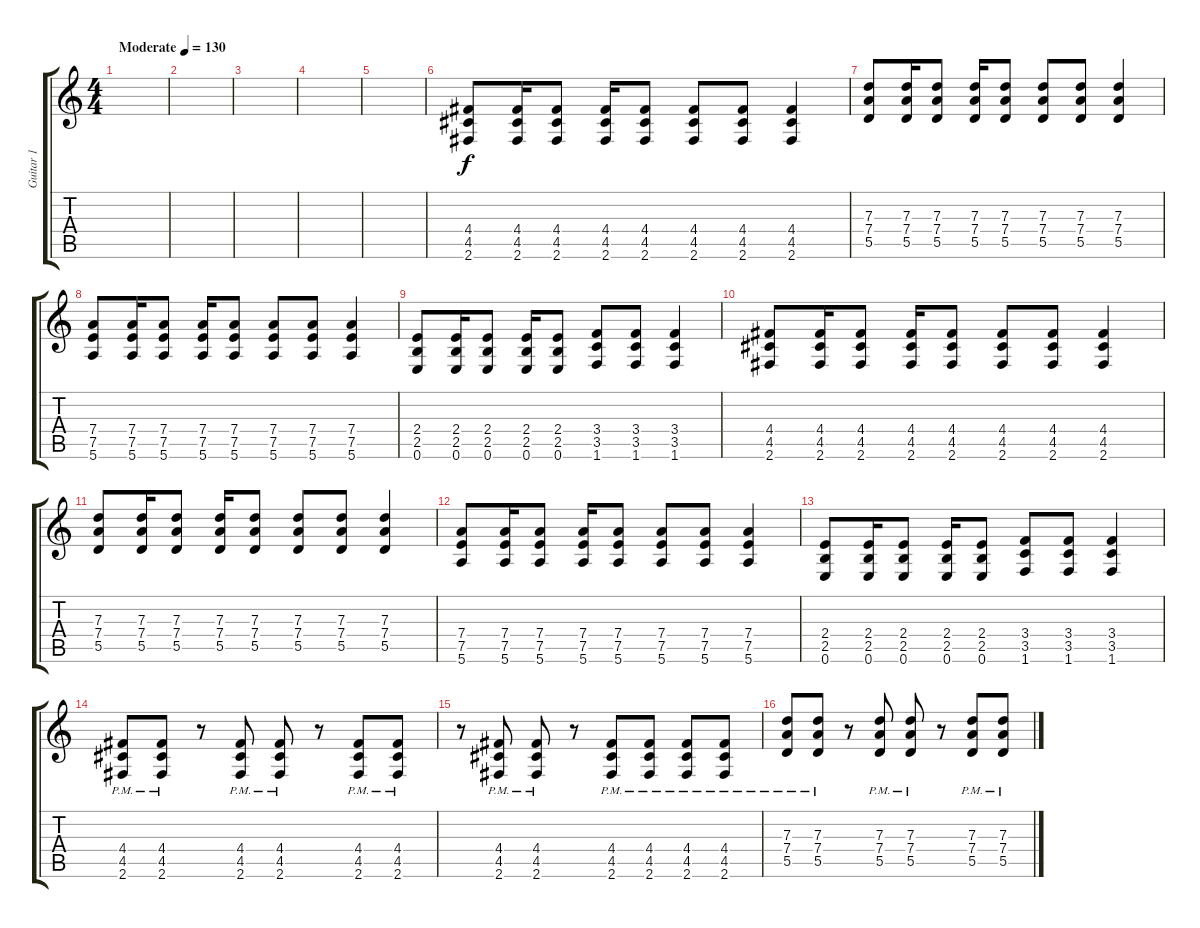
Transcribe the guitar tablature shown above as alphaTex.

\track ("Guitar 1" "Guitar 1") {instrument distortionguitar}
\staff {score tabs}
\tuning (E4 B3 G3 D3 A2 E2) {hide}
\ts (4 4)
\tempo (130 "Moderate")
\clef g2
\ks c
|
|
|
|
|
(4.4 4.5 2.6).8 (4.4 4.5 2.6).16 (4.4 4.5 2.6).8 (4.4 4.5 2.6).16 (4.4 4.5 2.6).8 (4.4 4.5 2.6).8 (4.4 4.5 2.6).8 (4.4 4.5 2.6).4 |
(7.3 7.4 5.5).8 (7.3 7.4 5.5).16 (7.3 7.4 5.5).8 (7.3 7.4 5.5).16 (7.3 7.4 5.5).8 (7.3 7.4 5.5).8 (7.3 7.4 5.5).8 (7.3 7.4 5.5).4 |
(7.4 7.5 5.6).8 (7.4 7.5 5.6).16 (7.4 7.5 5.6).8 (7.4 7.5 5.6).16 (7.4 7.5 5.6).8 (7.4 7.5 5.6).8 (7.4 7.5 5.6).8 (7.4 7.5 5.6).4 |
(2.4 2.5 0.6).8 (2.4 2.5 0.6).16 (2.4 2.5 0.6).8 (2.4 2.5 0.6).16 (2.4 2.5 0.6).8 (3.4 3.5 1.6).8 (3.4 3.5 1.6).8 (3.4 3.5 1.6).4 |
(4.4 4.5 2.6).8 (4.4 4.5 2.6).16 (4.4 4.5 2.6).8 (4.4 4.5 2.6).16 (4.4 4.5 2.6).8 (4.4 4.5 2.6).8 (4.4 4.5 2.6).8 (4.4 4.5 2.6).4 |
(7.3 7.4 5.5).8 (7.3 7.4 5.5).16 (7.3 7.4 5.5).8 (7.3 7.4 5.5).16 (7.3 7.4 5.5).8 (7.3 7.4 5.5).8 (7.3 7.4 5.5).8 (7.3 7.4 5.5).4 |
(7.4 7.5 5.6).8 (7.4 7.5 5.6).16 (7.4 7.5 5.6).8 (7.4 7.5 5.6).16 (7.4 7.5 5.6).8 (7.4 7.5 5.6).8 (7.4 7.5 5.6).8 (7.4 7.5 5.6).4 |
(2.4 2.5 0.6).8 (2.4 2.5 0.6).16 (2.4 2.5 0.6).8 (2.4 2.5 0.6).16 (2.4 2.5 0.6).8 (3.4 3.5 1.6).8 (3.4 3.5 1.6).8 (3.4 3.5 1.6).4 |
(4.4{pm} 4.5{pm} 2.6{pm}).8 (4.4{pm} 4.5{pm} 2.6{pm}).8 r.8 (4.4{pm} 4.5{pm} 2.6{pm}).8 (4.4{pm} 4.5{pm} 2.6{pm}).8 r.8 (4.4{pm} 4.5{pm} 2.6{pm}).8 (4.4{pm} 4.5{pm} 2.6{pm}).8 |
r.8 (4.4{pm} 4.5{pm} 2.6{pm}).8 (4.4{pm} 4.5{pm} 2.6{pm}).8 r.8 (4.4{pm} 4.5{pm} 2.6{pm}).8 (4.4{pm} 4.5{pm} 2.6{pm}).8 (4.4{pm} 4.5{pm} 2.6{pm}).8 (4.4{pm} 4.5{pm} 2.6{pm}).8 |
(7.3 7.4{pm} 5.5{pm}).8 (7.3 7.4{pm} 5.5{pm}).8 r.8 (7.3 7.4{pm} 5.5{pm}).8 (7.3 7.4{pm} 5.5{pm}).8 r.8 (7.3 7.4{pm} 5.5{pm}).8 (7.3 7.4{pm} 5.5{pm}).8
